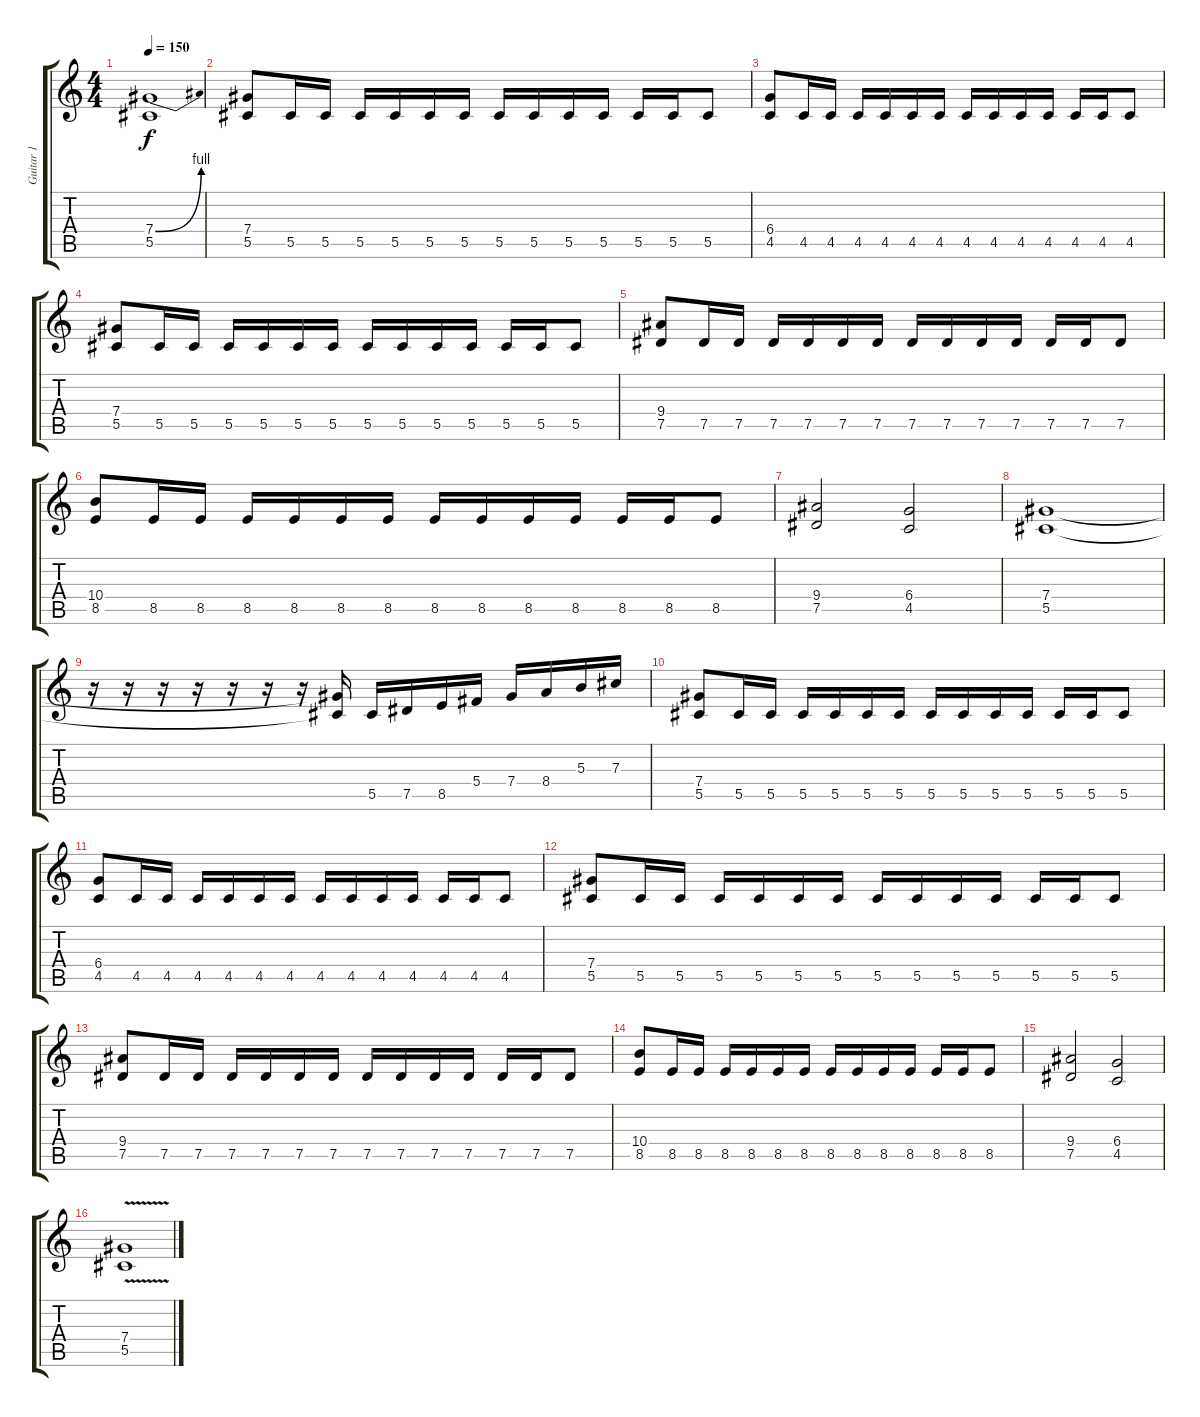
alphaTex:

\track ("Guitar 1" "Guitar 1") {instrument distortionguitar}
\staff {score tabs}
\tuning (Eb4 Bb3 Gb3 Db3 Ab2 Eb2) {hide}
\ts (4 4)
\tempo 150
\clef g2
\ks c
(7.4{be (bend 0 0 60 4)} 5.5).1{dy f} |
(7.4 5.5).8 5.5.16 5.5.16 5.5.16 5.5.16 5.5.16 5.5.16 5.5.16 5.5.16 5.5.16 5.5.16 5.5.16 5.5.16 5.5.8 |
(6.4 4.5).8 4.5.16 4.5.16 4.5.16 4.5.16 4.5.16 4.5.16 4.5.16 4.5.16 4.5.16 4.5.16 4.5.16 4.5.16 4.5.8 |
(7.4 5.5).8 5.5.16 5.5.16 5.5.16 5.5.16 5.5.16 5.5.16 5.5.16 5.5.16 5.5.16 5.5.16 5.5.16 5.5.16 5.5.8 |
(9.4 7.5).8 7.5.16 7.5.16 7.5.16 7.5.16 7.5.16 7.5.16 7.5.16 7.5.16 7.5.16 7.5.16 7.5.16 7.5.16 7.5.8 |
(10.4 8.5).8 8.5.16 8.5.16 8.5.16 8.5.16 8.5.16 8.5.16 8.5.16 8.5.16 8.5.16 8.5.16 8.5.16 8.5.16 8.5.8 |
(9.4 7.5).2 (6.4 4.5).2 |
(7.4 5.5).1 |
r.16 r.16 r.16 r.16 r.16 r.16 r.16 (7.4{t} 5.5{t}).16 5.5.16 7.5.16 8.5.16 5.4.16 7.4.16 8.4.16 5.3.16 7.3.16 |
(7.4 5.5).8 5.5.16 5.5.16 5.5.16 5.5.16 5.5.16 5.5.16 5.5.16 5.5.16 5.5.16 5.5.16 5.5.16 5.5.16 5.5.8 |
(6.4 4.5).8 4.5.16 4.5.16 4.5.16 4.5.16 4.5.16 4.5.16 4.5.16 4.5.16 4.5.16 4.5.16 4.5.16 4.5.16 4.5.8 |
(7.4 5.5).8 5.5.16 5.5.16 5.5.16 5.5.16 5.5.16 5.5.16 5.5.16 5.5.16 5.5.16 5.5.16 5.5.16 5.5.16 5.5.8 |
(9.4 7.5).8 7.5.16 7.5.16 7.5.16 7.5.16 7.5.16 7.5.16 7.5.16 7.5.16 7.5.16 7.5.16 7.5.16 7.5.16 7.5.8 |
(10.4 8.5).8 8.5.16 8.5.16 8.5.16 8.5.16 8.5.16 8.5.16 8.5.16 8.5.16 8.5.16 8.5.16 8.5.16 8.5.16 8.5.8 |
(9.4 7.5).2 (6.4 4.5).2 |
(7.4 5.5{v}).1
